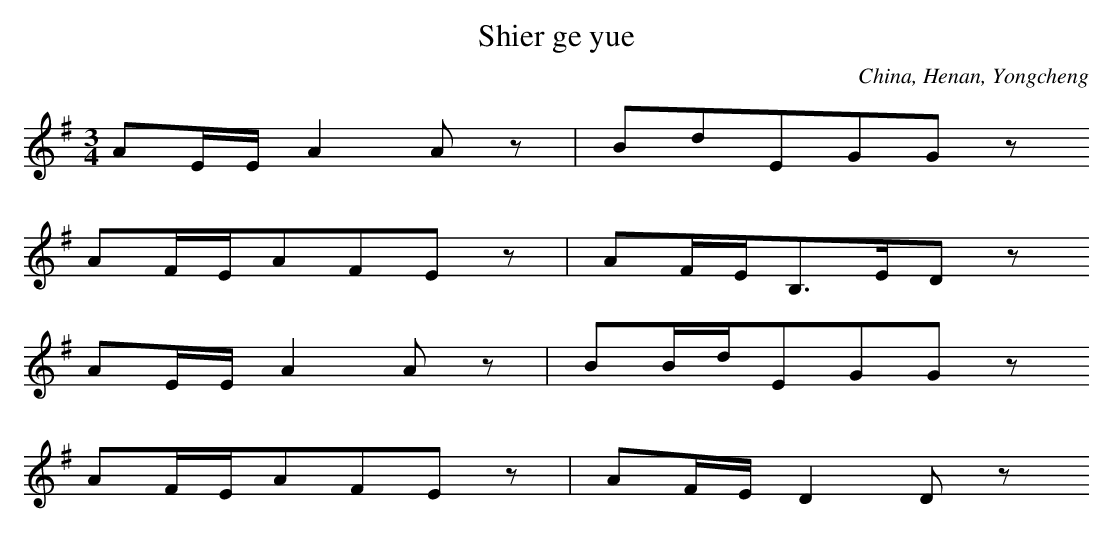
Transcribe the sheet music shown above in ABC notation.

X:1
T: Shier ge yue
O: China, Henan, Yongcheng
M: 3/4
L: 1/16
K: G
A2EEA4A2z2 | B2d2E2G2G2z2
A2FEA2F2E2z2 | A2FEB,3ED2z2
A2EEA4A2z2 | B2BdE2G2G2z2
A2FEA2F2E2z2 | A2FED4D2z2
